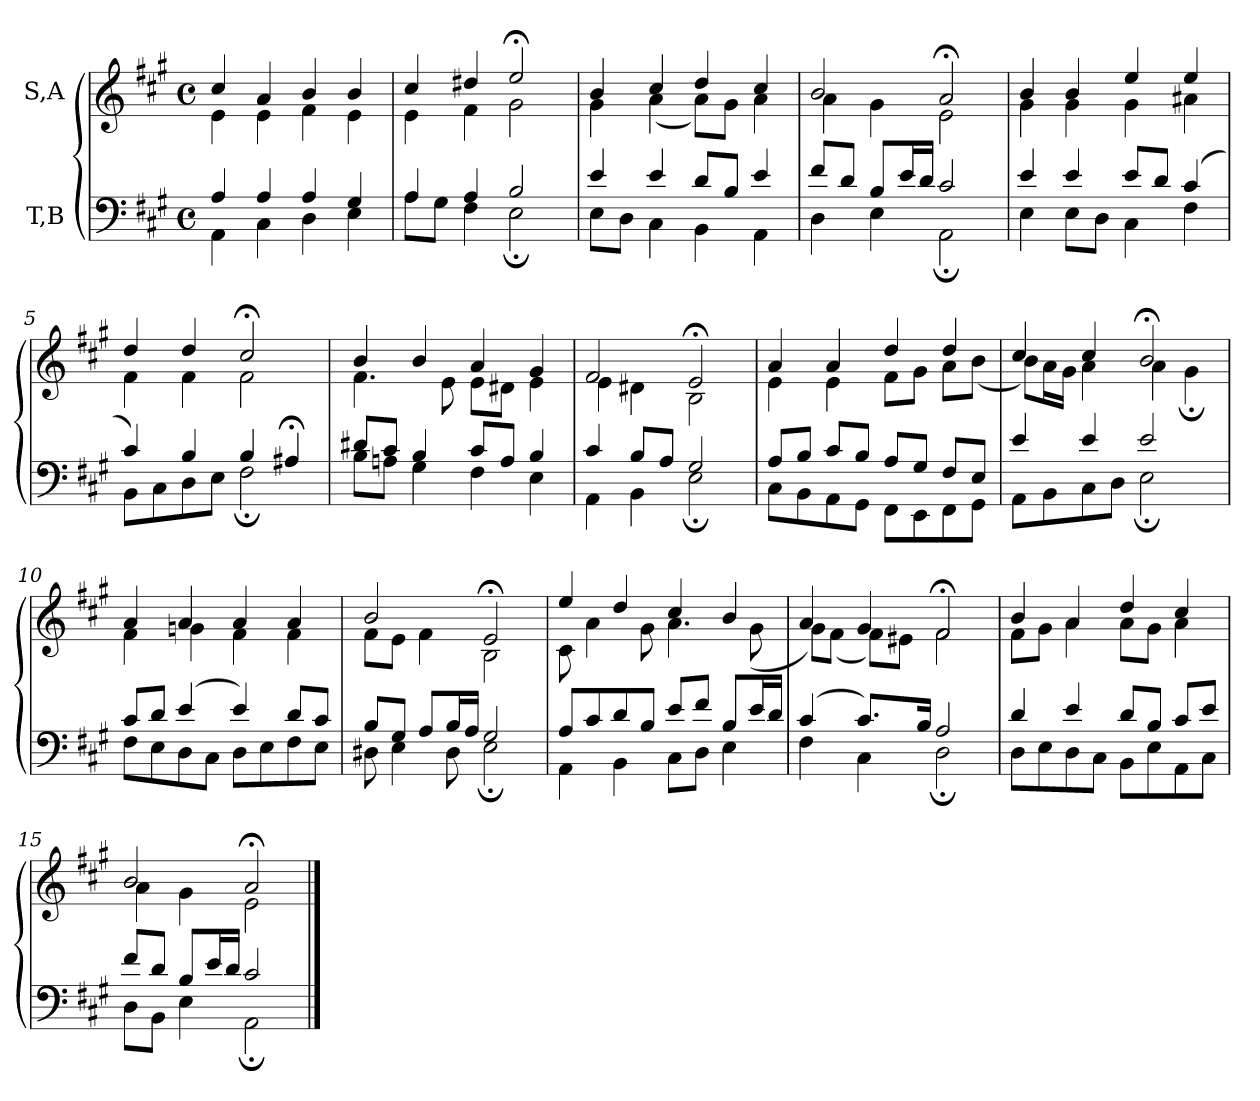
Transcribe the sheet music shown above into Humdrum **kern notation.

**kern	**kern
*part2	*part1
*staff2	*staff1
*I"T,B	*I"S,A
*clefF4	*clefG2
*k[f#c#g#]	*k[f#c#g#]
*M4/4	*M4/4
*met(c)	*met(c)
=	=
*^	*^
4A	4AA	4cc#	4e
4A	4C#	4a	4e
4A	4D	4b	4f#
4G#	4E	4b	4e
=1	=1	=1	=1
4A	8AL	4cc#	4e
.	8G#J	.	.
4A	4F#	4dd#X	4f#
2B	2E;	2ee;<	2g#
=2	=2	=2	=2
4e	8EL	4b	4g#
.	8DJ	.	.
4e	4C#	4cc#	(<4a
8dL	4BB	4dd	8aL)
8BJ	.	.	8g#J
4e	4AA	4cc#	4a
=3	=3	=3	=3
8f#L	4D	2b	4a
8dJ	.	.	.
8BL	4E	.	4g#
16eL	.	.	.
16dJJ	.	.	.
2c#	2AA;	2a;<	2e
=4	=4	=4	=4
4e	4E	4b	4g#
4e	8EL	4b	4g#
.	8DJ	.	.
8eL	4C#	4ee	4g#
8dJ	.	.	.
(>4c#	4F#	4ee	4a#X
=5	=5	=5	=5
4c#)	8BBL	4dd	4f#
.	8C#	.	.
4B	8D	4dd	4f#
.	8EJ	.	.
4B	2F#;	2cc#;<	2f#
4A#X;<	.	.	.
=6	=6	=6	=6
8d#XL	8BL	4b	4.f#
8c#J	8AnJ	.	.
4B	4G#	4b	.
.	.	.	8e
8c#L	4F#	4a	8eL
8AJ	.	.	8d#XJ
4B	4E	4g#	4e
=7	=7	=7	=7
4c#	4AA	2f#	4e
8BL	4BB	.	4d#X
8AJ	.	.	.
2G#	2E;	2e;<	2B
=8	=8	=8	=8
8AL	8C#L	4a	4e
8BJ	8BB	.	.
8c#L	8AA	4a	4e
8BJ	8GG#J	.	.
8AL	8FF#L	4dd	8f#L
8G#J	8EE	.	8g#J
8F#L	8FF#	4dd	8aL
8EJ	8GG#J	.	(<8bJ
=9	=9	=9	=9
4e	8AAL	4cc#	8bL)
.	8BB	.	16aL
.	.	.	16g#JJ
4e	8C#	4cc#	4a
.	8DJ	.	.
2e	2E;	2b;<	4a
.	.	.	4g#;
=10	=10	=10	=10
8c#L	8F#L	4a	4f#
8dJ	8E	.	.
(>4e	8D	4a	4gn
.	8C#J	.	.
4e)	8DL	4a	4f#
.	8E	.	.
8dL	8F#	4a	4f#
8c#J	8EJ	.	.
=11	=11	=11	=11
8BL	8D#X	2b	8f#L
8G#J	4E	.	8eJ
8AL	.	.	4f#
16BL	8D#	.	.
16AJJ	.	.	.
2G#	2E;	2e;<	2B
=12	=12	=12	=12
8AL	4AA	4ee	8c#
8c#	.	.	4a
8d	4BB	4dd	.
8BJ	.	.	8g#
8eL	8C#L	4cc#	4.a
8f#J	8DJ	.	.
8BL	4E	4b	.
16eL	.	.	(<8g#
16dJJ	.	.	.
=13	=13	=13	=13
(>4c#	4F#	4a	8g#L)
.	.	.	(<8f#J
8.c#L)	4C#	4g#	8f#L)
.	.	.	8e#XJ
16BJk	.	.	.
2A	2D;	2f#;<	2f#
=14	=14	=14	=14
4d	8DL	4b	8f#L
.	8E	.	8g#J
4e	8D	4a	4a
.	8C#J	.	.
8dL	8BBL	4dd	8aL
8BJ	8E	.	8g#J
8c#L	8AA	4cc#	4a
8eJ	8C#J	.	.
=15	=15	=15	=15
8f#L	8DL	2b	4a
8dJ	8BBJ	.	.
8BL	4E	.	4g#
16eL	.	.	.
16dJJ	.	.	.
2c#	2AA;	2a;<	2e
*v	*v	*	*
*	*v	*v
==	==
*-	*-
